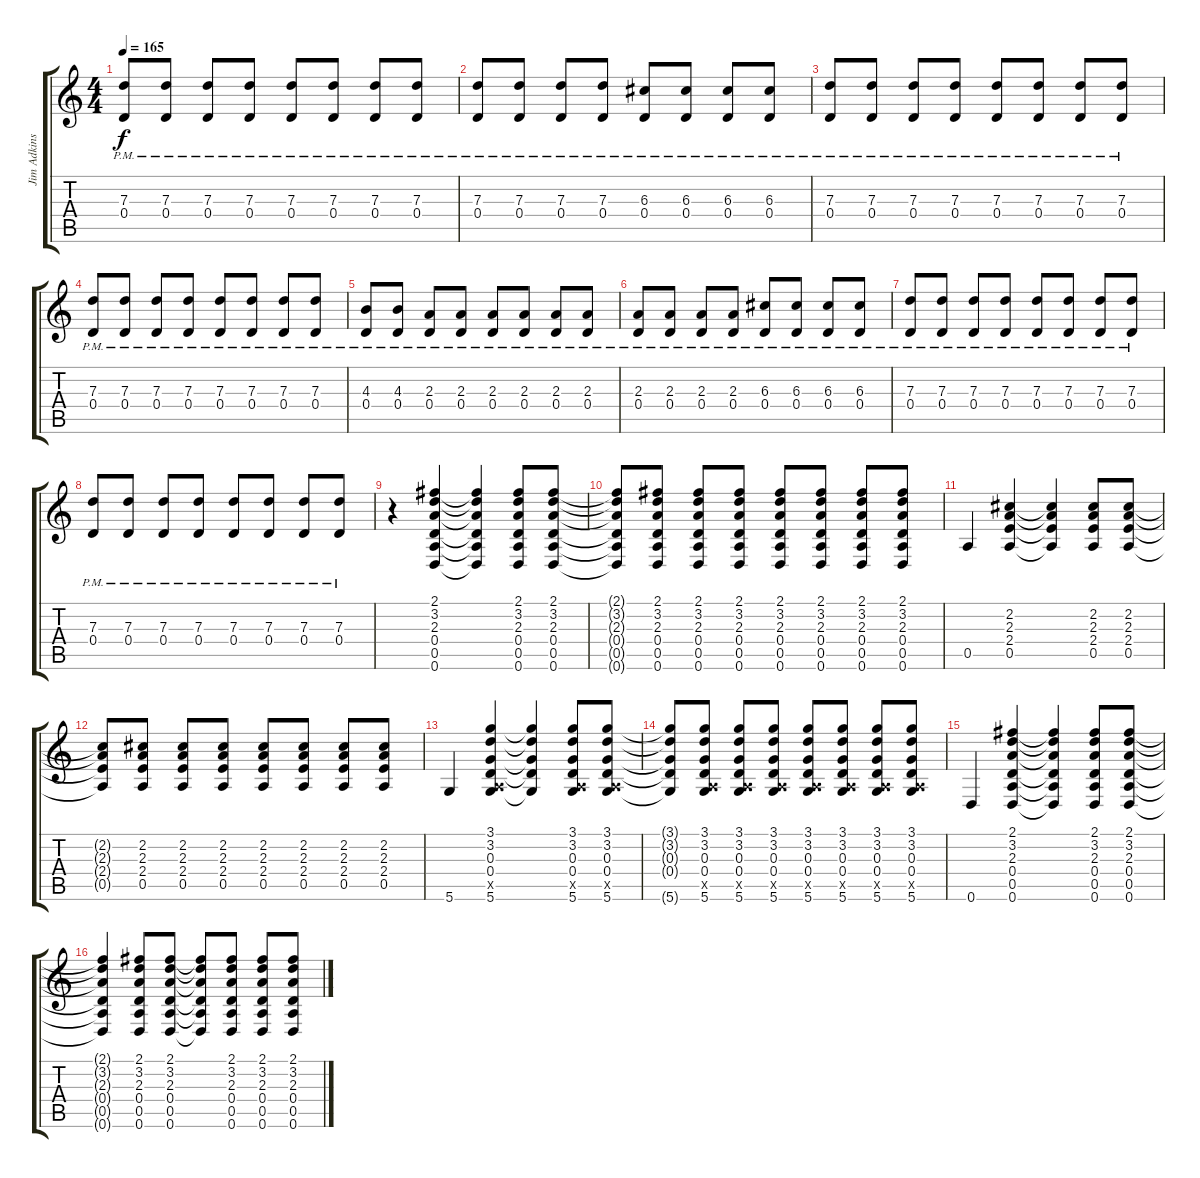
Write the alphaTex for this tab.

\track ("Jim Adkins (Guitar 1)" "Jim Adkins") {instrument overdrivenguitar}
\staff {score tabs}
\tuning (E4 B3 G3 D3 A2 D2) {hide}
\ts (4 4)
\tempo 165
\clef g2
\ks c
(7.3{pm} 0.4{pm}).8{dy f} (7.3{pm} 0.4{pm}).8 (7.3{pm} 0.4{pm}).8 (7.3{pm} 0.4{pm}).8 (7.3{pm} 0.4{pm}).8 (7.3{pm} 0.4{pm}).8 (7.3{pm} 0.4{pm}).8 (7.3{pm} 0.4{pm}).8 |
(7.3{pm} 0.4{pm}).8 (7.3{pm} 0.4{pm}).8 (7.3{pm} 0.4{pm}).8 (7.3{pm} 0.4{pm}).8 (6.3{pm} 0.4{pm}).8 (6.3{pm} 0.4{pm}).8 (6.3{pm} 0.4{pm}).8 (6.3{pm} 0.4{pm}).8 |
(7.3{pm} 0.4{pm}).8 (7.3{pm} 0.4{pm}).8 (7.3{pm} 0.4{pm}).8 (7.3{pm} 0.4{pm}).8 (7.3{pm} 0.4{pm}).8 (7.3{pm} 0.4{pm}).8 (7.3{pm} 0.4{pm}).8 (7.3{pm} 0.4{pm}).8 |
(7.3{pm} 0.4{pm}).8 (7.3{pm} 0.4{pm}).8 (7.3{pm} 0.4{pm}).8 (7.3{pm} 0.4{pm}).8 (7.3{pm} 0.4{pm}).8 (7.3{pm} 0.4{pm}).8 (7.3{pm} 0.4{pm}).8 (7.3{pm} 0.4{pm}).8 |
(4.3{pm} 0.4{pm}).8 (4.3{pm} 0.4{pm}).8 (2.3{pm} 0.4{pm}).8 (2.3{pm} 0.4{pm}).8 (2.3{pm} 0.4{pm}).8 (2.3{pm} 0.4{pm}).8 (2.3{pm} 0.4{pm}).8 (2.3{pm} 0.4{pm}).8 |
(2.3{pm} 0.4{pm}).8 (2.3{pm} 0.4{pm}).8 (2.3{pm} 0.4{pm}).8 (2.3{pm} 0.4{pm}).8 (6.3{pm} 0.4{pm}).8 (6.3{pm} 0.4{pm}).8 (6.3{pm} 0.4{pm}).8 (6.3{pm} 0.4{pm}).8 |
(7.3{pm} 0.4{pm}).8 (7.3{pm} 0.4{pm}).8 (7.3{pm} 0.4{pm}).8 (7.3{pm} 0.4{pm}).8 (7.3{pm} 0.4{pm}).8 (7.3{pm} 0.4{pm}).8 (7.3{pm} 0.4{pm}).8 (7.3{pm} 0.4{pm}).8 |
(7.3{pm} 0.4{pm}).8 (7.3{pm} 0.4{pm}).8 (7.3{pm} 0.4{pm}).8 (7.3{pm} 0.4{pm}).8 (7.3{pm} 0.4{pm}).8 (7.3{pm} 0.4{pm}).8 (7.3{pm} 0.4{pm}).8 (7.3{pm} 0.4{pm}).8 |
r.4 (2.1 3.2 2.3 0.4 0.5 0.6).4 (2.1{t} 3.2{t} 2.3{t} 0.4{t} 0.5{t} 0.6{t}).4 (2.1 3.2 2.3 0.4 0.5 0.6).8 (2.1 3.2 2.3 0.4 0.5 0.6).8 |
(2.1{t} 3.2{t} 2.3{t} 0.4{t} 0.5{t} 0.6{t}).8 (2.1 3.2 2.3 0.4 0.5 0.6).8 (2.1 3.2 2.3 0.4 0.5 0.6).8 (2.1 3.2 2.3 0.4 0.5 0.6).8 (2.1 3.2 2.3 0.4 0.5 0.6).8 (2.1 3.2 2.3 0.4 0.5 0.6).8 (2.1 3.2 2.3 0.4 0.5 0.6).8 (2.1 3.2 2.3 0.4 0.5 0.6).8 |
0.5.4 (2.2 2.3 2.4 0.5).4 (2.2{t} 2.3{t} 2.4{t} 0.5{t}).4 (2.2 2.3 2.4 0.5).8 (2.2 2.3 2.4 0.5).8 |
(2.2{t} 2.3{t} 2.4{t} 0.5{t}).8 (2.2 2.3 2.4 0.5).8 (2.2 2.3 2.4 0.5).8 (2.2 2.3 2.4 0.5).8 (2.2 2.3 2.4 0.5).8 (2.2 2.3 2.4 0.5).8 (2.2 2.3 2.4 0.5).8 (2.2 2.3 2.4 0.5).8 |
5.6.4 (3.1 3.2 0.3 0.4 0.5{x} 5.6).4 (3.1{t} 3.2{t} 0.3{t} 0.4{t} 5.6{t}).4 (3.1 3.2 0.3 0.4 0.5{x} 5.6).8 (3.1 3.2 0.3 0.4 0.5{x} 5.6).8 |
(3.1{t} 3.2{t} 0.3{t} 0.4{t} 5.6{t}).8 (3.1 3.2 0.3 0.4 0.5{x} 5.6).8 (3.1 3.2 0.3 0.4 0.5{x} 5.6).8 (3.1 3.2 0.3 0.4 0.5{x} 5.6).8 (3.1 3.2 0.3 0.4 0.5{x} 5.6).8 (3.1 3.2 0.3 0.4 0.5{x} 5.6).8 (3.1 3.2 0.3 0.4 0.5{x} 5.6).8 (3.1 3.2 0.3 0.4 0.5{x} 5.6).8 |
0.6.4 (2.1 3.2 2.3 0.4 0.5 0.6).4 (2.1{t} 3.2{t} 2.3{t} 0.4{t} 0.5{t} 0.6{t}).4 (2.1 3.2 2.3 0.4 0.5 0.6).8 (2.1 3.2 2.3 0.4 0.5 0.6).8 |
(2.1{t} 3.2{t} 2.3{t} 0.4{t} 0.5{t} 0.6{t}).4 (2.1 3.2 2.3 0.4 0.5 0.6).8 (2.1 3.2 2.3 0.4 0.5 0.6).8 (2.1{t} 3.2{t} 2.3{t} 0.4{t} 0.5{t} 0.6{t}).8 (2.1 3.2 2.3 0.4 0.5 0.6).8 (2.1 3.2 2.3 0.4 0.5 0.6).8 (2.1 3.2 2.3 0.4 0.5 0.6).8
